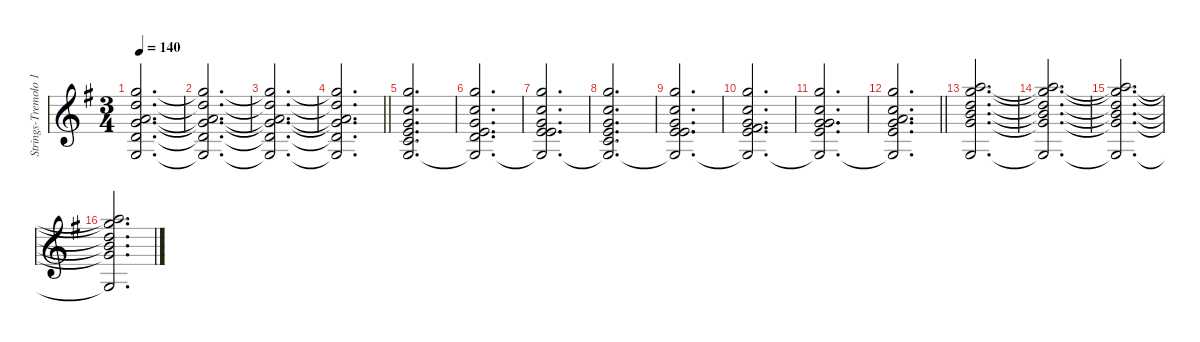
\defaultSystemsLayout 8
\hideDynamics
\bracketExtendMode groupsimilarinstruments
\firstSystemTrackNameMode fullname
\otherSystemsTrackNameOrientation horizontal
\track ("Strings-Tremolo 1" "vln.") {defaultSystemsLayout 16 instrument tremolostrings}
\staff {score}
\tuning (E4 B3 G3 D3 A2 E2)
\ts (3 4)
\tempo 140
\clef g2
\ks g
(15.1{t acc forcenatural} 15.2{t acc forcenatural} 14.3{t acc forcenatural} 17.4{t acc forcenatural} 17.5{t acc forcenatural} 15.6{t acc forcenatural}).2{d dy f beam Up} |
(15.1{t acc forcenatural} 15.2{t acc forcenatural} 14.3{t acc forcenatural} 17.4{t acc forcenatural} 17.5{t acc forcenatural} 15.6{t acc forcenatural}).2{d beam Up} |
(15.1{t acc forcenatural} 15.2{t acc forcenatural} 14.3{t acc forcenatural} 17.4{t acc forcenatural} 17.5{t acc forcenatural} 15.6{t acc forcenatural}).2{d beam Up} |
\barLineRight lightlight
(15.1{t acc forcenatural} 15.2{t acc forcenatural} 14.3{t acc forcenatural} 17.4{t acc forcenatural} 17.5{t acc forcenatural} 15.6{t acc forcenatural}).2{d beam Up} |
(15.1{acc forcenatural} 13.2{acc forcenatural} 12.3{acc forcenatural} 14.4{acc forcenatural} 15.5{acc forcenatural} 15.6{acc forcenatural}).2{d beam Up} |
(15.1{acc forcenatural} 13.2{acc forcenatural} 12.3{acc forcenatural} 14.4{acc forcenatural} 17.5{acc forcenatural} 15.6{t acc forcenatural}).2{d beam Up} |
(15.1{acc forcenatural} 13.2{acc forcenatural} 12.3{acc forcenatural} 14.4{acc forcenatural} 19.5{acc forcenatural} 15.6{t acc forcenatural}).2{d beam Up} |
(15.1{acc forcenatural} 13.2{acc forcenatural} 12.3{acc forcenatural} 14.4{acc forcenatural} 15.5{acc forcenatural} 15.6{t acc forcenatural}).2{d beam Up} |
(15.1{acc forcenatural} 13.2{acc forcenatural} 12.3{acc forcenatural} 14.4{acc forcenatural} 19.5{acc forcenatural} 15.6{t acc forcenatural}).2{d beam Up} |
(15.1{acc forcenatural} 13.2{acc forcenatural} 12.3{acc forcenatural} 14.4{acc forcenatural} 21.5{acc #} 15.6{t acc forcenatural}).2{d beam Up} |
(15.1{acc forcenatural} 13.2{acc forcenatural} 12.3{acc forcenatural} 14.4{acc forcenatural} 22.5{acc forcenatural} 15.6{t acc forcenatural}).2{d beam Up} |
\barLineRight lightlight
(15.1{acc forcenatural} 13.2{acc forcenatural} 12.3{acc forcenatural} 14.4{acc forcenatural} 24.5{acc forcenatural} 15.6{t acc forcenatural}).2{d beam Up} |
(17.1{acc forcenatural} 20.2{acc forcenatural} 19.3{acc forcenatural} 21.4{acc forcenatural} 22.5{acc forcenatural} 15.6{acc forcenatural}).2{d beam Up} |
(17.1{t acc forcenatural} 20.2{t acc forcenatural} 19.3{t acc forcenatural} 21.4{t acc forcenatural} 22.5{t acc forcenatural} 15.6{t acc forcenatural}).2{d beam Up} |
(17.1{t acc forcenatural} 20.2{t acc forcenatural} 19.3{t acc forcenatural} 21.4{t acc forcenatural} 22.5{t acc forcenatural} 15.6{t acc forcenatural}).2{d beam Up} |
(17.1{t acc forcenatural} 20.2{t acc forcenatural} 19.3{t acc forcenatural} 21.4{t acc forcenatural} 22.5{t acc forcenatural} 15.6{t acc forcenatural}).2{d beam Up}
